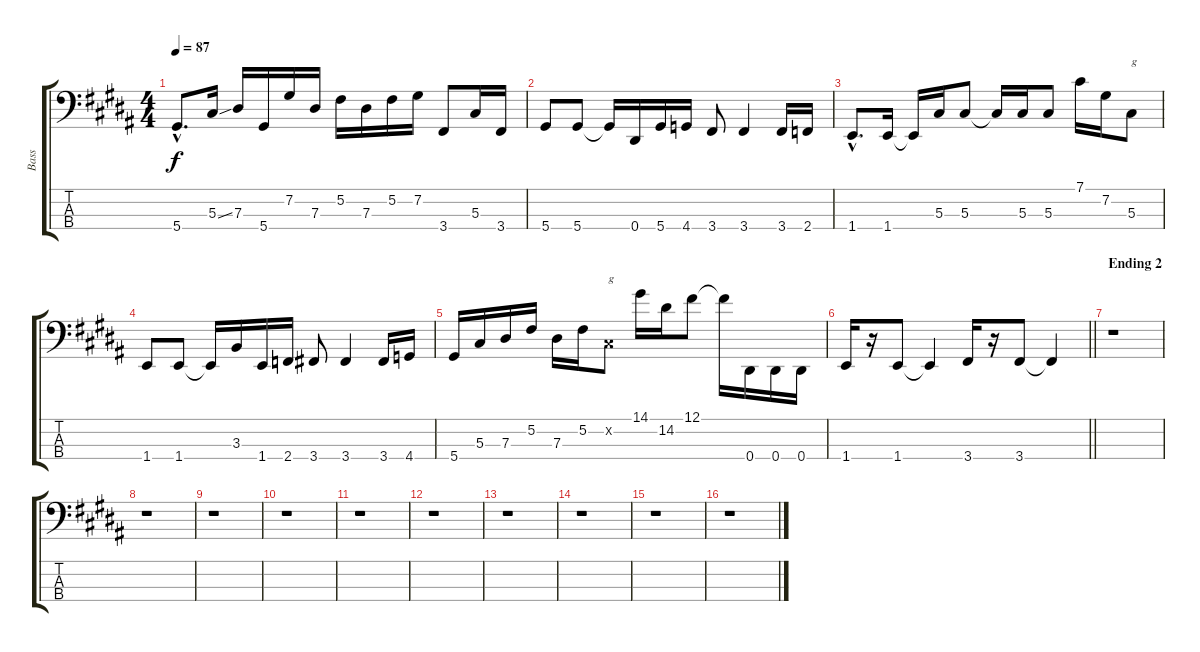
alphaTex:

\track ("Bass" "Bass") {instrument electricbassfinger}
\staff {score tabs}
\tuning (Gb2 Db2 Ab1 Eb1) {hide}
\ts (4 4)
\tempo 87
\clef f4
\ks b
5.4{hac}.8{d dy f} 5.3{ss}.16 7.3.16 5.4.16 7.2.16 7.3.16 5.2.16 7.3.16 5.2.16 7.2.16 3.4.8 5.3.16 3.4.16 |
5.4.8 5.4.8 5.4{t}.16 0.4.16 5.4.16 4.4.16 3.4.8 3.4.4 3.4.16 2.4.16 |
1.4{hac}.8{d} 1.4.16 1.4{t}.16 5.3.16 5.3.8 5.3{t}.16 5.3.16 5.3.8 7.1.16 7.2.16 5.3.8{txt "g"} |
1.4.8 1.4.8 1.4{t}.16 3.3.16 1.4.16 2.4.16 3.4.8 3.4.4 3.4.16 4.4.16 |
5.4.16 5.3.16 7.3.16 5.2.16 7.3.16 5.2.16 0.2{x}.8{txt "g"} 14.1.16 14.2.16 12.1.8 12.1{t}.16 0.4.16 0.4.16 0.4.16 |
\barLineRight lightlight
1.4.16 r.16 1.4.8 1.4{t}.4 3.4.16 r.16 3.4.8 3.4{t}.4 |
\section ("" "Ending 2")
r.1 |
r.1 |
r.1 |
r.1 |
r.1 |
r.1 |
r.1 |
r.1 |
r.1 |
r.1
